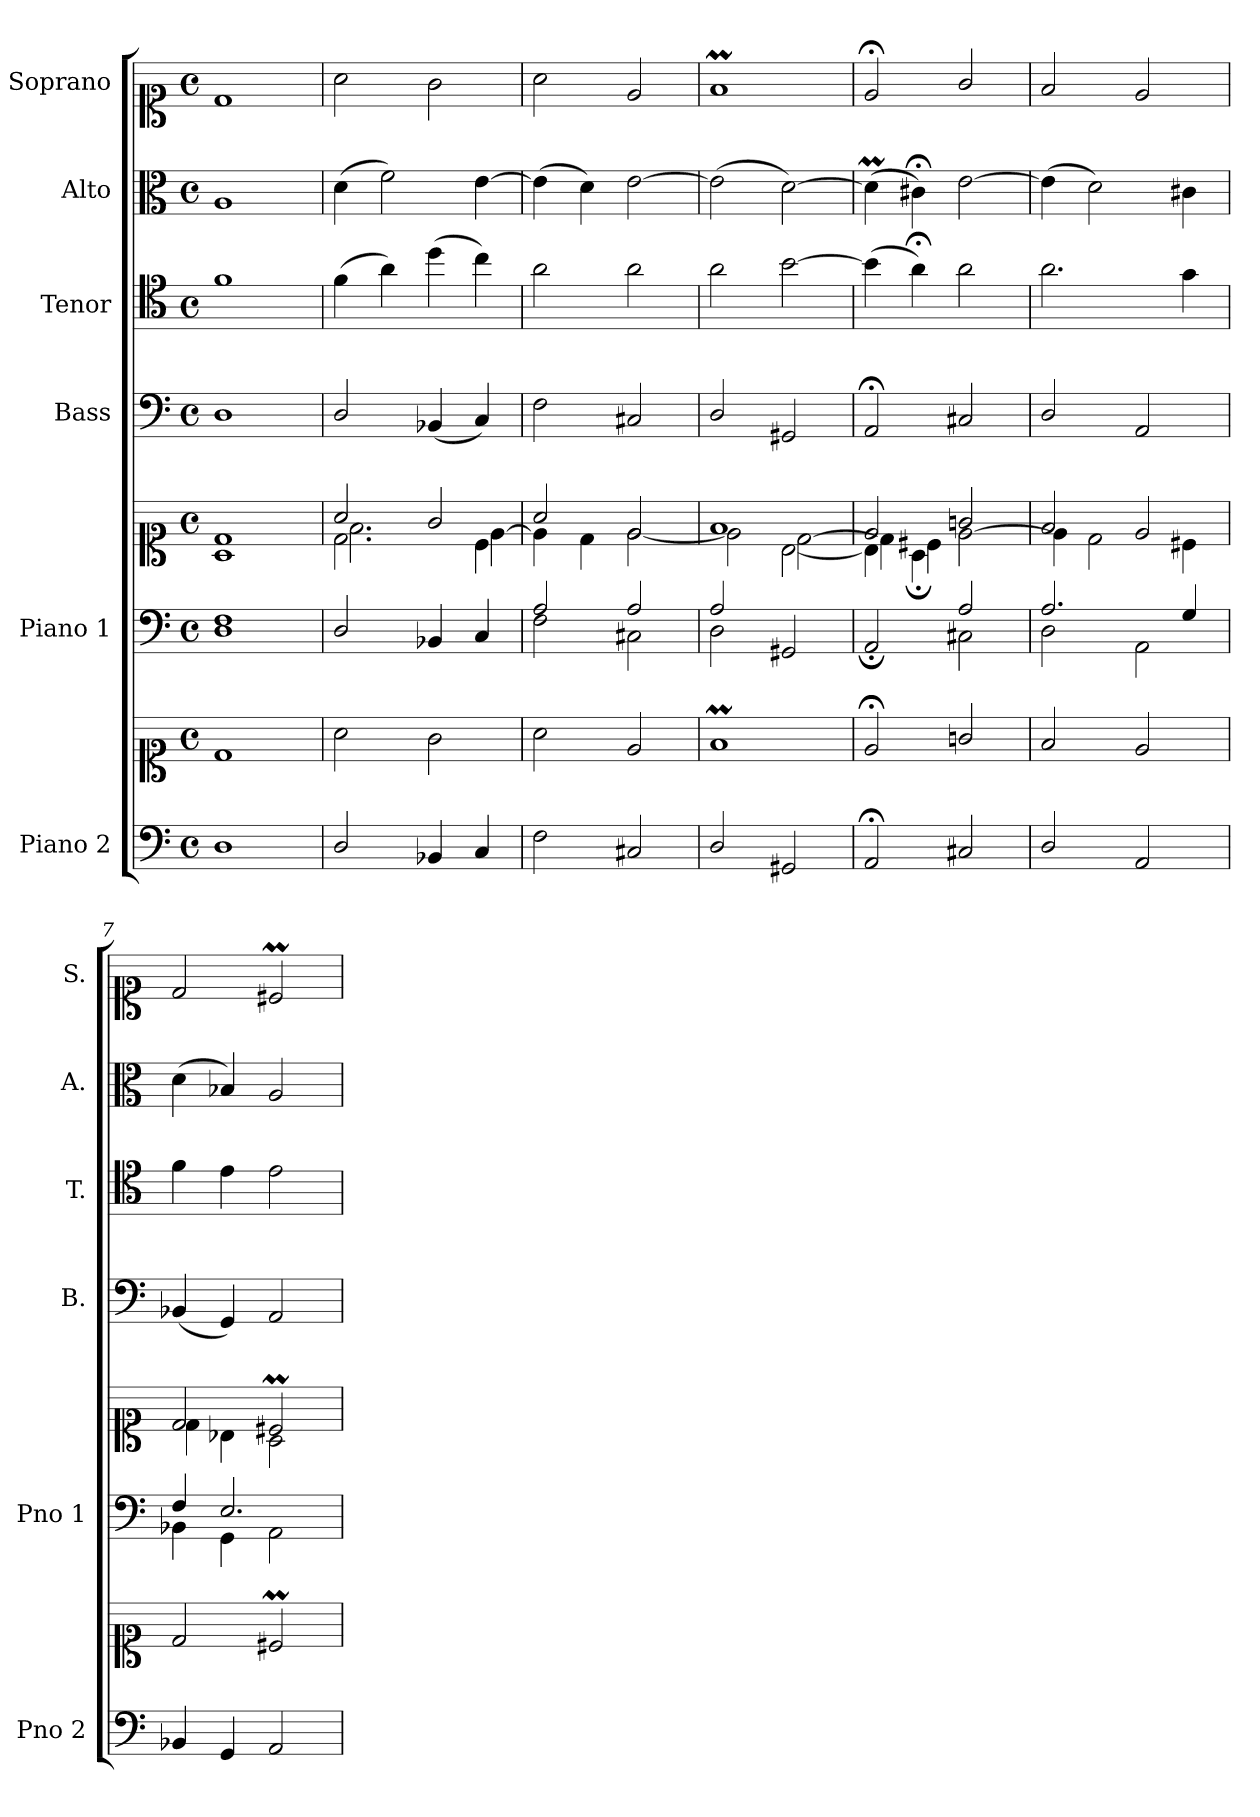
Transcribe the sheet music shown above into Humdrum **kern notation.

**kern	**kern	**kern	**kern	**kern	**kern	**kern	**kern
*part6	*part6	*part5	*part5	*part4	*part3	*part2	*part1
*staff8	*staff7	*staff6	*staff5	*staff4	*staff3	*staff2	*staff1
*I"Piano 2	*	*I"Piano 1	*	*I"Bass	*I"Tenor	*I"Alto	*I"Soprano
*I'Pno 2	*	*I'Pno 1	*	*I'B.	*I'T.	*I'A.	*I'S.
*clefF4	*clefC1	*clefF4	*clefC1	*clefF4	*clefC4	*clefC3	*clefC1
*	*	*	*	*	*ITrd7c12	*	*
*k[]	*k[]	*k[]	*k[]	*k[]	*k[]	*k[]	*k[]
*M4/4	*M4/4	*M4/4	*M4/4	*M4/4	*M4/4	*M4/4	*M4/4
*met(c)	*met(c)	*met(c)	*met(c)	*met(c)	*met(c)	*met(c)	*met(c)
=1	=1	=1	=1	=1	=1	=1	=1
*	*	*^	*^	*	*	*	*
1D/	1d/	1F/	1D\	1d/	1A\	1D/	1F\	1A/	1d/
*	*	*v	*v	*	*	*	*	*	*
=2	=2	=2	=2	=2	=2	=2	=2	=2
*	*	*	*	*^	*	*	*	*
2D/	2a\	2D/	2a/	2.d\	2.f\	2D/	(4F\	(4d\	2a\
.	.	.	.	.	.	.	4A\)	2f\)	.
4BB-X/	2g\	4BB-X/	2g/	.	.	(4BB-X/	(4d\	.	2g\
4C/	.	4C/	.	4c\	[<4e\	4C/)	4c\)	[>4e\	.
*	*	*	*	*v	*v	*	*	*	*
=3	=3	=3	=3	=3	=3	=3	=3	=3
*	*	*^	*	*	*	*	*	*
2F\	2a\	2A/	2F\	2a/	4e\]	2F\	2A\	(4e\]	2a\
.	.	.	.	.	4d\	.	.	4d\)	.
2C#X/	2e/	2A/	2C#X\	2e/	[<2e\	2C#X/	2A\	[>2e\	2e/
=4	=4	=4	=4	=4	=4	=4	=4	=4	=4
*	*	*	*	*	*^	*	*	*	*
2D/	1fM/	2A/	2D\	1f/	2ryy	2e\]	2D/	2A\	(2e\]	1fM/
2GG#X/	.	2ryy	2GG#X/	.	[<2B\	[<2d\	2GG#X/	[>2B\	[2d\)	.
=5	=5	=5	=5	=5	=5	=5	=5	=5	=5	=5
2AA;/	2e;</	2ryy	2AA;/	2e/	4B\]	4d\]	2AA;</	(4B\]	(4dM\]	2e;</
.	.	.	.	.	4A;<\	4c#X\	.	4A;<\)	4c#X;<\)	.
2C#X/	2gn/	2A/	2C#X\	2gn/	2ryy	[<2e\	2C#X/	2A\	[>2e\	2g/
*	*	*	*	*	*v	*v	*	*	*	*
=6	=6	=6	=6	=6	=6	=6	=6	=6	=6
2D/	2f/	2.A/	2D\	2f/	4e\]	2D/	2.A\	(4e\]	2f/
.	.	.	.	.	2d\	.	.	2d\)	.
2AA/	2e/	.	2AA\	2e/	.	2AA/	.	.	2e/
.	.	4G/	.	.	4c#X\	.	4G\	4c#X\	.
=7	=7	=7	=7	=7	=7	=7	=7	=7	=7
4BB-X/	2d/	4F/	4BB-X\	2d/	4d\	(4BB-X/	4F\	(4d\	2d/
4GG/	.	2.E/	4GG\	.	4B-X\	4GG/)	4E\	4B-X/)	.
2AA/	2c#Xm/	.	2AA\	2c#Xm/	2A\	2AA/	2E\	2A/	2c#Xm/
*	*	*v	*v	*	*	*	*	*	*
*	*	*	*v	*v	*	*	*	*
=	=	=	=	=	=	=	=
*-	*-	*-	*-	*-	*-	*-	*-
